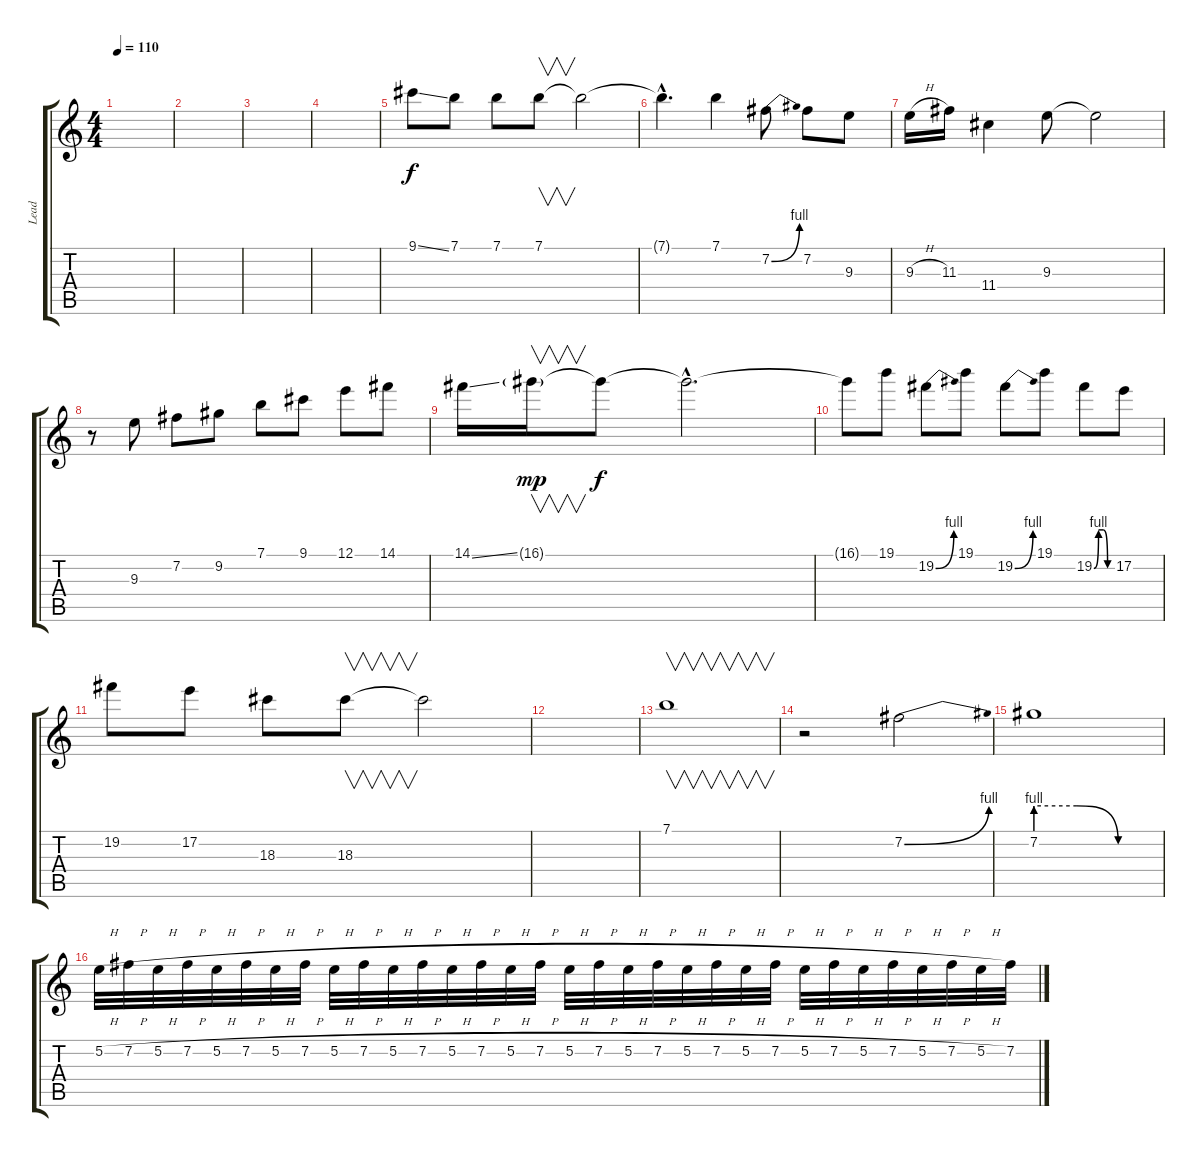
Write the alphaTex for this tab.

\track ("Lead" "Lead") {instrument electricguitarjazz}
\staff {score tabs}
\tuning (E4 B3 G3 D3 A2 E2) {hide}
\ts (4 4)
\tempo 110
\tempo 85
\tempo 110
\clef g2
\ks c
|
|
|
|
9.1{ss}.8 7.1.8 7.1.8 7.1.8{v} 7.1{t}.2 |
7.1{hac t}.4{d} 7.1.4 7.2{be (bend 0 0 60 4)}.8 7.2.8 9.3.8 |
9.3{h}.16 11.3.16 11.4.4 9.3.8 9.3{t}.2 |
r.8 9.3.8 7.2.8 9.2.8 7.1.8 9.1.8 12.1.8 14.1.8 |
14.1{ss}.16 16.1{g}.16{v dy mp} 16.1{t}.8{dy f} 16.1{hac t}.2{d} |
16.1{t}.8 19.1.8 19.2{be (bend 0 0 60 4)}.8 19.1.8 19.2{be (bend 0 0 60 4)}.8 19.1.8 19.2{be (custom 0 0 15 4 30 4 45 0 60 0)}.8 17.2.8 |
19.2.8 17.2.8 18.3.8 18.3.8{v} 18.3{t}.2 |
|
7.1.1{v volume 8 instrument overdrivenguitar} |
r.2 7.2{be (bend 0 0 60 4)}.2 |
7.2{be (custom 0 4 20 4 40 0 60 0)}.1 |
5.2{h}.32 7.2{h}.32 5.2{h}.32 7.2{h}.32 5.2{h}.32 7.2{h}.32 5.2{h}.32 7.2{h}.32 5.2{h}.32 7.2{h}.32 5.2{h}.32 7.2{h}.32 5.2{h}.32 7.2{h}.32 5.2{h}.32 7.2{h}.32 5.2{h}.32 7.2{h}.32 5.2{h}.32 7.2{h}.32 5.2{h}.32 7.2{h}.32 5.2{h}.32 7.2{h}.32 5.2{h}.32 7.2{h}.32 5.2{h}.32 7.2{h}.32 5.2{h}.32 7.2{h}.32 5.2{h}.32 7.2.32
